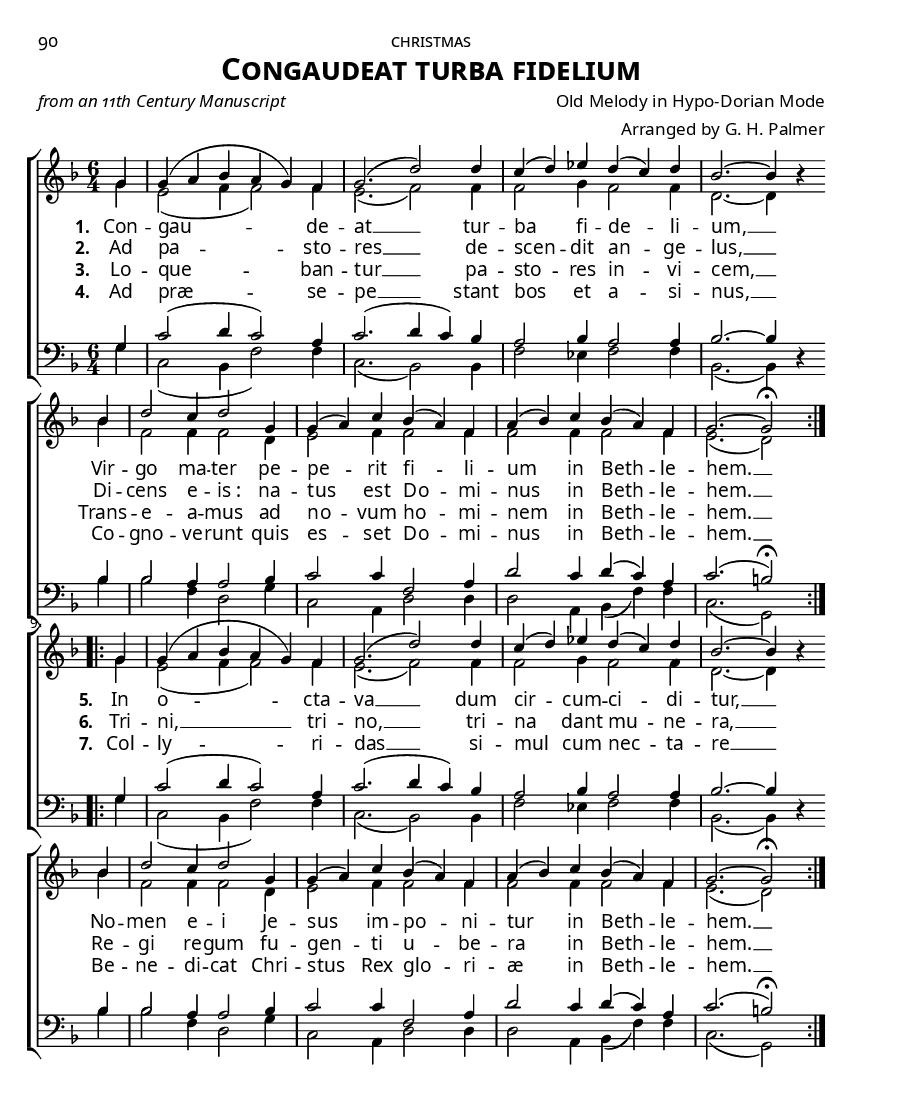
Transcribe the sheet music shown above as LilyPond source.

\version "2.14.2"
\include "util.ly"
\header {
    title = \markup{\override #'(font-name . "Garamond Premier Pro Semibold"){ \abs-fontsize #15 \smallCapsOldStyle"Congaudeat turba fidelium"}}
    poet = \markup\concat{\italic \oldStyleNum"from an 11th Century Manuscript"}
    composer = \markup\oldStyleNum"Old Melody in Hypo-Dorian Mode"
    arranger = \markup\oldStyleNum"Arranged by G. H. Palmer"
  }\paper {
  print-all-headers = ##f
  paper-height = 9\in
  paper-width = 6\in
  indent = 0\in
  %system-system-spacing = #'((basic-distance . 10) (padding . 0))
  %score-markup-spacing =
  %  #'((basic-distance . 0)
  %     (minimum-distance . 0)
  %     (padding . -11)
  %     (stretchability . 100))
  system-system-spacing =
    #'((basic-distance . 0)
       (minimum-distance . 0)
       (padding . -1)
       (stretchability . 100))
  ragged-last-bottom = ##t
  ragged-bottom = ##f
  two-sided = ##t
  inner-margin = 0.5\in
  outer-margin = 0.25\in
  top-margin = 0.25\in
  bottom-margin = 0.25\in
  first-page-number = #090
  print-first-page-number = ##t
  headerLine = \markup{\override #'(font-name . "Garamond Premier Pro") \smallCapsOldStyle"christmas"}
  oddHeaderMarkup = \markup\fill-line{
     \override #'(font-name . "Garamond Premier Pro")\abs-fontsize #8.5
     \combine 
        \fill-line{"" \on-the-fly #print-page-number-check-first
        \oldStylePageNum""
        }
        \fill-line{\headerLine}
  }
  evenHeaderMarkup = \markup {
     \override #'(font-name . "Garamond Premier Pro")\abs-fontsize #8.5
     \combine
        \on-the-fly #print-page-number-check-first
        \oldStylePageNum""
        \fill-line{\headerLine}
  }
}

#(set-global-staff-size 15) \paper{ #(define fonts (make-pango-font-tree "GoudyOlSt BT" "Garamond Premier Pro" "Garamond Premier Pro" (/ 15 20))) }
global = {
  \key f \major
  \time 6/4
}

sopMusic = \relative c'' {
  \repeat volta 2 {
    \partial 4 g4 |
    g( a bes a g) f |
    g2.( d'2)  d4 |
    c( d) ees d( c) d |
    bes2.~ bes4 bes\rest \bar""\break bes |
    
    d2 c4 d2 g,4 |
    g( a) c bes( a) f |
    a( bes) c bes( a) f |
    \partial 4*5 g2.~ g2\fermata \break 
  }
}
sopWords = \lyricmode {
  
}

altoMusic = \relative c'' {
  g4 |
  e2( f4 f2) f4 |
  e2.( f2) f4 |
  f2 g4 f2 f4 |
  d2.~ d4 s4 bes' |
  
  f2 f4 f2 d4 |
  e2 f4 f2 f4 |
  f2 f4 f2 f4 |
  e2.( d2)
}
altoWords = \lyricmode {
  \dropLyricsIX
  \set stanza = #"1. "
  Con -- gau -- de -- at __ tur -- ba fi -- de -- li -- um, __
  Vir -- go ma -- ter pe -- pe -- rit fi -- li -- um
  in Beth -- le -- hem. __
  
  
  \set stanza = #"5. "
  In o -- cta -- va __ dum cir -- cum -- ci -- di -- tur, __
  No -- men e -- i Je -- sus im -- po -- ni -- tur
  in Beth -- le -- hem. __
}
altoWordsII = \lyricmode {
  \dropLyricsIX
%\markup\italic
  \set stanza = #"2. "  
  Ad pa -- sto -- res __ de -- scen -- dit an -- ge -- lus, __
  Di -- cens e -- is_: na -- tus est Do -- mi -- nus
  in Beth -- le -- hem. __
  
  
  \set stanza = #"6. "
  Tri -- ni, __ tri -- no, __ tri -- na dant mu -- ne -- ra, __
  Re -- gi re -- gum fu -- gen -- ti u -- be -- ra
  in Beth -- le -- hem. __
}
altoWordsIII = \lyricmode {
  \dropLyricsIX
  \set stanza = #"3. "
  Lo -- que -- ban -- tur __ pa -- sto -- res in -- vi -- cem, __
  Trans -- e -- a -- mus ad no -- vum ho -- mi -- nem
  in Beth -- le -- hem. __
  
  
  \set stanza = #"7. "
  Col -- ly -- ri -- das __ si -- mul cum nec -- ta -- re __
  Be -- ne -- di -- cat Chri -- stus Rex glo -- ri -- æ
  in Beth -- le -- hem. __
}
altoWordsIV = \lyricmode {
  \dropLyricsIX
  \set stanza = #"4. "
  Ad præ -- se -- pe __ stant bos et a -- si -- nus, __
  Co -- gno -- ve -- runt quis es -- set Do -- mi -- nus
  in Beth -- le -- hem. __
}
altoWordsV = \lyricmode {
}
altoWordsVI = \lyricmode {
}
altoWordsVII = \lyricmode {
}
tenorMusic = \relative c' {
  g4 |
  c2( d4 c2) a4 |
  c2.( d4 c4) bes |
  a2 bes4 a2 a4 |
  bes2.~ bes4 s4 bes |
  
  bes2 a4 a2 bes4 |
  c2 c4 f,2 a4 |
  d2 c4 d( c) a |
  c2.( b2\fermata)
}
tenorWords = \lyricmode {

}

bassMusic = \relative c' {
  g4 |
  c,2( bes4 f'2) f4 |
  c2.( bes2) bes4 |
  f'2 ees4 f2 f4 |
  bes,2.( bes4) d4\rest bes'4 |
  
  bes2 f4 d2 g4 |
  c,2 a4 d2 d4 |
  d2 a4 bes( f') f |
  c2.( g2)
}
bassWords = \lyricmode {

}

pianoRH = \relative c' {
  
}
pianoLH = \relative c' {
  
}

\score {
  <<
   \new ChoirStaff <<
%    \new Lyrics = sopranos { s1 }
    \new Staff = women <<
      \new Voice = "sopranos" {
        \voiceOne
        << \global \repeat unfold2\sopMusic >>
      }
      \new Voice = "altos" {
        \voiceTwo
        << \global \repeat unfold2\altoMusic >>
      }
    >>
    \new Staff = men <<
      \clef bass
      \new Voice = "tenors" {
        \voiceOne
        << \global \repeat unfold2\tenorMusic >>
      }
      \new Voice = "basses" {
        \voiceTwo << \global \repeat unfold2\bassMusic >>
      }
    >>
%    \new Lyrics = basses { s1 }
%    \context Lyrics = sopranos \lyricsto sopranos \sopWords
    \new Lyrics = "altosVII"  \with { alignBelowContext = #"women" } \lyricsto "sopranos" \altoWordsVII
    \new Lyrics = "altosVI"  \with { alignBelowContext = #"women" } \lyricsto "sopranos" \altoWordsVI
    \new Lyrics = "altosV"  \with { alignBelowContext = #"women" } \lyricsto "sopranos" \altoWordsV
    \new Lyrics = "altosIV"  \with { alignBelowContext = #"women" } \lyricsto "sopranos" \altoWordsIV
    \new Lyrics = "altosIII"  \with { alignBelowContext = #"women" } \lyricsto "sopranos" \altoWordsIII
    \new Lyrics = "altosII"  \with { alignBelowContext = #"women" } \lyricsto "sopranos" \altoWordsII
    \new Lyrics = "altos"  \with { alignBelowContext = #"women" \override VerticalAxisGroup #'nonstaff-relatedstaff-spacing = #'((padding . -0.5))} \lyricsto "sopranos" \altoWords
    \context Lyrics = tenors \lyricsto tenors \tenorWords
%    \context Lyrics = basses \lyricsto basses \bassWords
   >>
%    \new PianoStaff << \new Staff { \new Voice { \pianoRH } } \new Staff { \clef "bass" \pianoLH } >>
  >>
  \layout {
    \context {
      \Score
      %\override SpacingSpanner #'base-shortest-duration = #(ly:make-moment 1 8)
      %\override SpacingSpanner #'common-shortest-duration = #(ly:make-moment 1 4)
    }
    \context {
      % a little smaller so lyrics
      % can be closer to the staff
      \Staff
      \override VerticalAxisGroup #'minimum-Y-extent = #'(-3 . 3)
    }
    \context {
      \Lyrics
      \override LyricText #'X-offset = #center-on-word
    }
  }
  
  \midi {
    \tempo 4 = 90
    \set Staff.midiInstrument = "flute"
  
    \context {
      \Voice
      \remove "Dynamic_performer"
    }
  }
}
